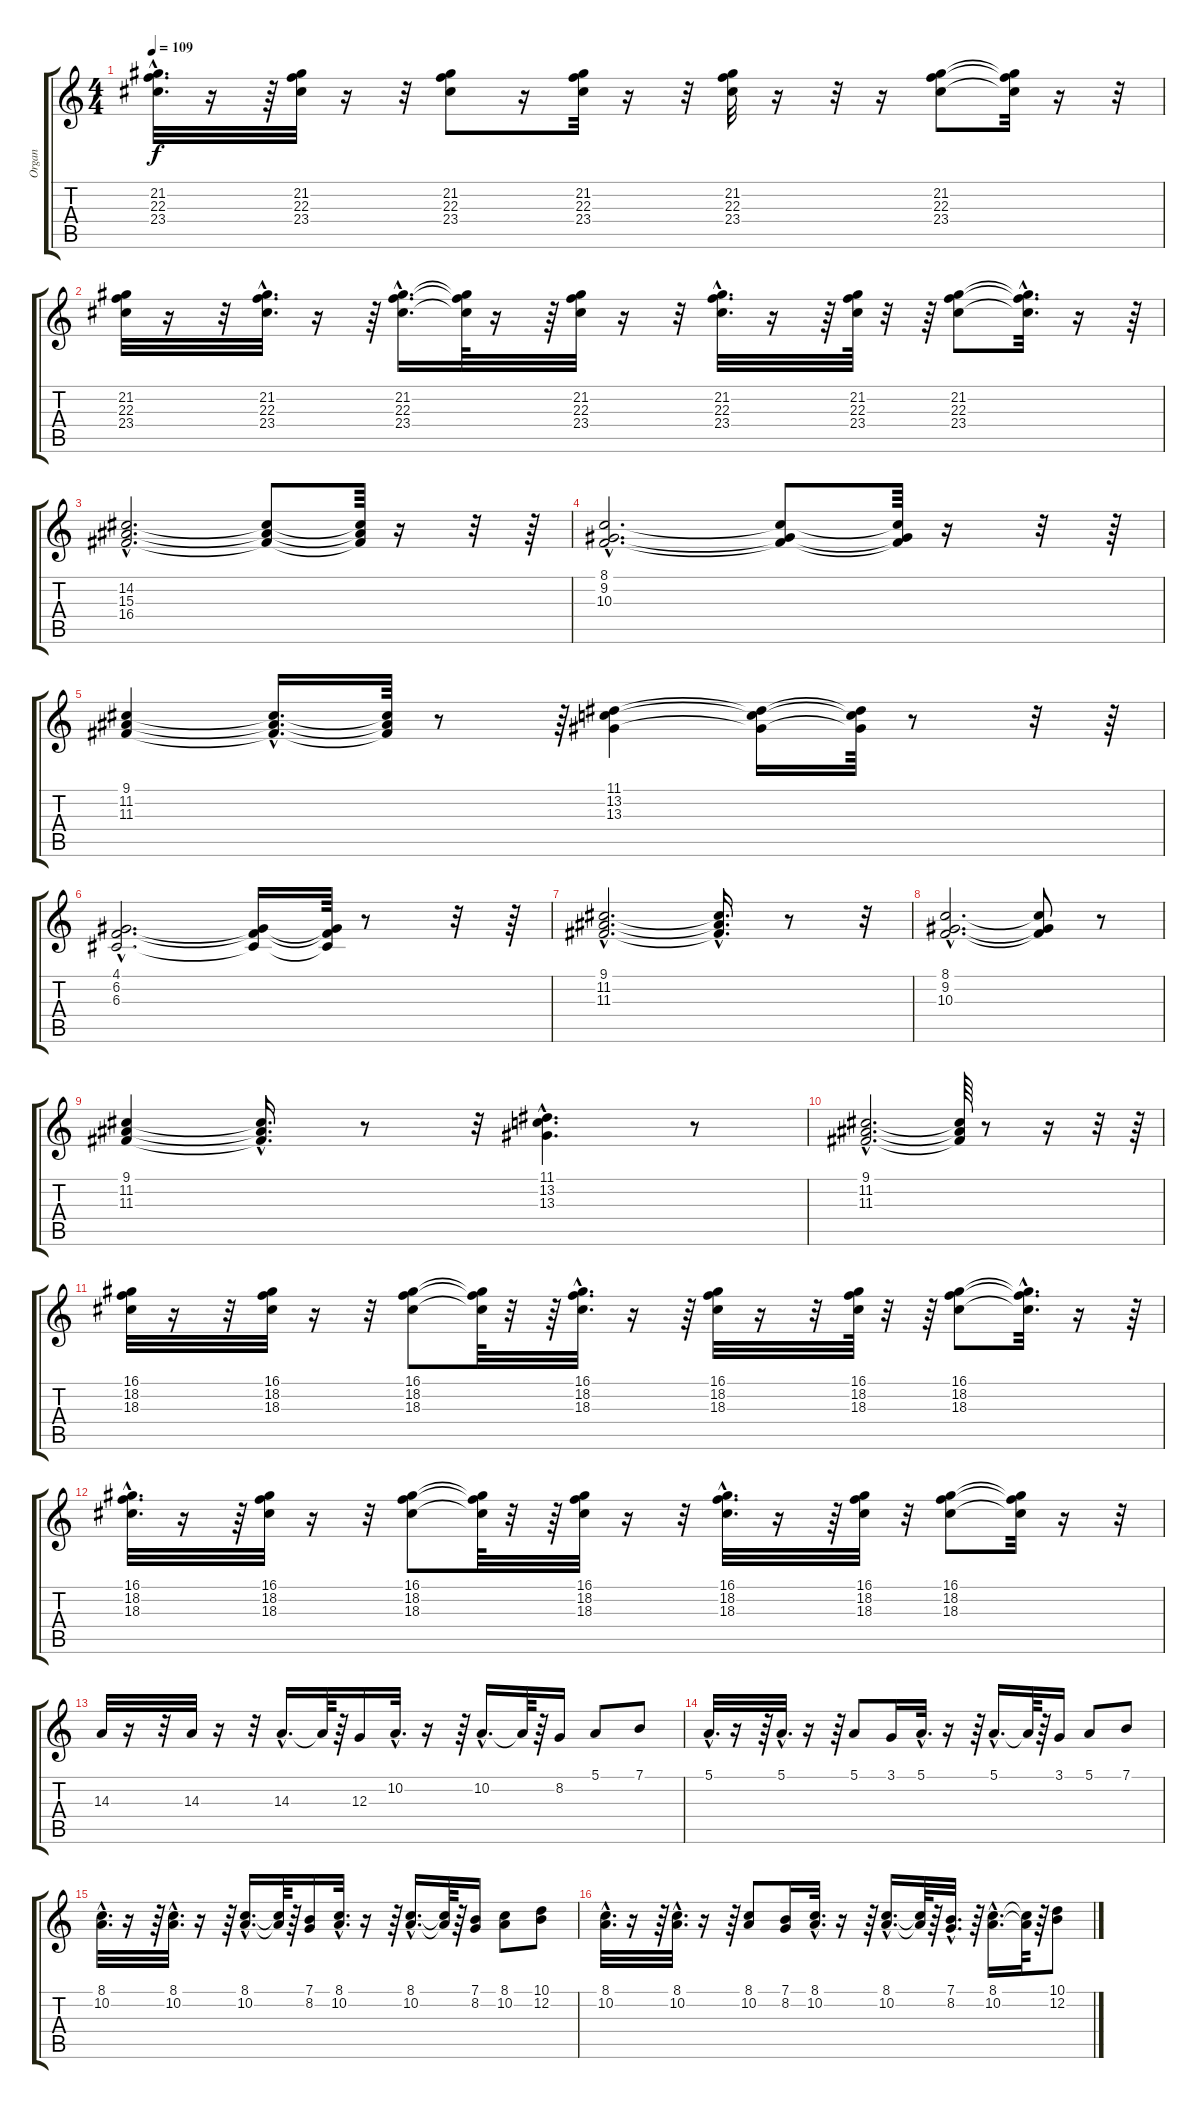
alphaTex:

\track ("Organ " "Organ ") {instrument churchorgan}
\staff {score tabs}
\tuning (E4 B3 G3 D3 A2 E2) {hide}
\ts (4 4)
\tempo 109
\clef g2
\ks c
(21.2{hac} 22.3{hac} 23.4{hac}).32{d dy f} r.16 r.64 (21.2 22.3 23.4).32 r.16 r.32 (21.2 22.3 23.4).8 r.16 (21.2 22.3 23.4).32 r.16 r.32 (21.2 22.3 23.4).32 r.16 r.32 r.16 (21.2 22.3 23.4).8 (21.2{t} 22.3{t} 23.4{t}).32 r.16 r.32 |
(21.2 22.3 23.4).32 r.16 r.32 (21.2{hac} 22.3{hac} 23.4{hac}).32{d} r.16 r.64 (21.2{hac} 22.3{hac} 23.4{hac}).16{d} (21.2{t} 22.3{t} 23.4{t}).64 r.16 r.64 (21.2 22.3 23.4).32 r.16 r.32 (21.2{hac} 22.3{hac} 23.4{hac}).32{d} r.16 r.64 (21.2 22.3 23.4).64 r.32 r.64 (21.2 22.3 23.4).8 (21.2{hac t} 22.3{hac t} 23.4{hac t}).32{d} r.16 r.64 |
(14.2{hac} 15.3{hac} 16.4{hac}).2{d} (14.2{t} 15.3{t} 16.4{t}).8 (14.2{t} 15.3{t} 16.4{t}).64 r.16 r.32 r.64 |
(8.1{hac} 9.2{hac} 10.3{hac}).2{d} (8.1{t} 9.2{t} 10.3{t}).8 (8.1{t} 9.2{t} 10.3{t}).64 r.16 r.32 r.64 |
(9.1 11.2 11.3).4 (9.1{hac t} 11.2{hac t} 11.3{hac t}).16{d} (9.1{t} 11.2{t} 11.3{t}).64 r.8 r.64 (11.1 13.2 13.3).4 (11.1{t} 13.2{t} 13.3{t}).16 (11.1{t} 13.2{t} 13.3{t}).64 r.8 r.32 r.64 |
(4.1{hac} 6.2{hac} 6.3{hac}).2{d} (4.1{t} 6.2{t} 6.3{t}).16 (4.1{t} 6.2{t} 6.3{t}).64 r.8 r.32 r.64 |
(9.1{hac} 11.2{hac} 11.3{hac}).2{d} (9.1{hac t} 11.2{hac t} 11.3{hac t}).16{d} r.8 r.32 |
(8.1{hac} 9.2{hac} 10.3{hac}).2{d} (8.1{t} 9.2{t} 10.3{t}).8 r.8 |
(9.1 11.2 11.3).4 (9.1{hac t} 11.2{hac t} 11.3{hac t}).16{d} r.8 r.32 (11.1{hac} 13.2{hac} 13.3{hac}).4{d} r.8 |
(9.1{hac} 11.2{hac} 11.3{hac}).2{d} (9.1{t} 11.2{t} 11.3{t}).64 r.8 r.16 r.32 r.64 |
(16.1 18.2 18.3).32 r.16 r.32 (16.1 18.2 18.3).32 r.16 r.32 (16.1 18.2 18.3).8 (16.1{t} 18.2{t} 18.3{t}).64 r.32 r.64 (16.1{hac} 18.2{hac} 18.3{hac}).32{d} r.16 r.64 (16.1 18.2 18.3).32 r.16 r.32 (16.1 18.2 18.3).64 r.32 r.64 (16.1 18.2 18.3).8 (16.1{hac t} 18.2{hac t} 18.3{hac t}).32{d} r.16 r.64 |
(16.1{hac} 18.2{hac} 18.3{hac}).32{d} r.16 r.64 (16.1 18.2 18.3).32 r.16 r.32 (16.1 18.2 18.3).8 (16.1{t} 18.2{t} 18.3{t}).64 r.32 r.64 (16.1 18.2 18.3).32 r.16 r.32 (16.1{hac} 18.2{hac} 18.3{hac}).32{d} r.16 r.64 (16.1 18.2 18.3).32 r.32 (16.1 18.2 18.3).8 (16.1{t} 18.2{t} 18.3{t}).32 r.16 r.32 |
14.3.32 r.16 r.32 14.3.32 r.16 r.32 14.3{hac}.16{d} 14.3{t}.64 r.64 12.3.16 10.2{hac}.32{d} r.16 r.64 10.2{hac}.16{d} 10.2{t}.64 r.64 8.2.16 5.1.8 7.1.8 |
5.1{hac}.32{d} r.16 r.64 5.1{hac}.32{d} r.16 r.64 5.1.8 3.1.16 5.1{hac}.32{d} r.16 r.64 5.1{hac}.16{d} 5.1{t}.64 r.64 3.1.16 5.1.8 7.1.8 |
(8.1{hac} 10.2{hac}).32{d} r.16 r.64 (8.1{hac} 10.2{hac}).32{d} r.16 r.64 (8.1{hac} 10.2{hac}).16{d} (8.1{t} 10.2{t}).64 r.64 (7.1 8.2).16 (8.1{hac} 10.2{hac}).32{d} r.16 r.64 (8.1{hac} 10.2{hac}).16{d} (8.1{t} 10.2{t}).64 r.64 (7.1 8.2).16 (8.1 10.2).8 (10.1 12.2).8 |
(8.1{hac} 10.2{hac}).32{d} r.16 r.64 (8.1{hac} 10.2{hac}).32{d} r.16 r.64 (8.1 10.2).8 (7.1 8.2).16 (8.1{hac} 10.2{hac}).32{d} r.16 r.64 (8.1{hac} 10.2{hac}).16{d} (8.1{t} 10.2{t}).64 r.64 (7.1{hac} 8.2{hac}).32{d} r.64 (8.1{hac} 10.2{hac}).16{d} (8.1{t} 10.2{t}).64 r.64 (10.1 12.2).8
